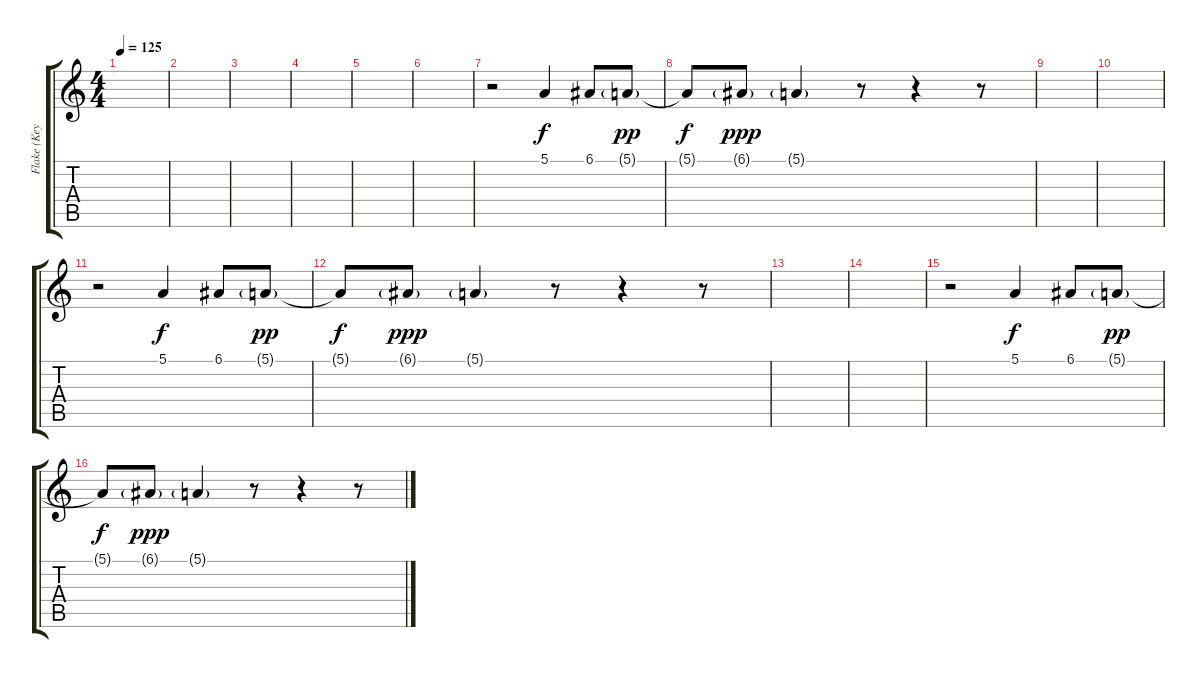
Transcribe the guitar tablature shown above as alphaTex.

\track ("Flake (Keyboard)" "Flake (Key") {instrument fx5brightness}
\staff {score tabs}
\tuning (E4 B3 G3 D3 A2 E2) {hide}
\ts (4 4)
\tempo 125
\clef g2
\ks c
|
|
|
|
|
|
r.2 5.1.4 6.1.8 5.1{g}.8{dy pp volume 4} |
5.1{t}.8{dy f} 6.1{g}.8{dy ppp} 5.1{g}.4 r.8 r.4 r.8 |
|
|
r.2{volume 12} 5.1.4{dy f} 6.1.8 5.1{g}.8{dy pp volume 4} |
5.1{t}.8{dy f} 6.1{g}.8{dy ppp} 5.1{g}.4 r.8 r.4 r.8 |
|
|
r.2{volume 13} 5.1.4{dy f} 6.1.8 5.1{g}.8{dy pp volume 8} |
5.1{t}.8{dy f} 6.1{g}.8{dy ppp} 5.1{g}.4 r.8 r.4 r.8
